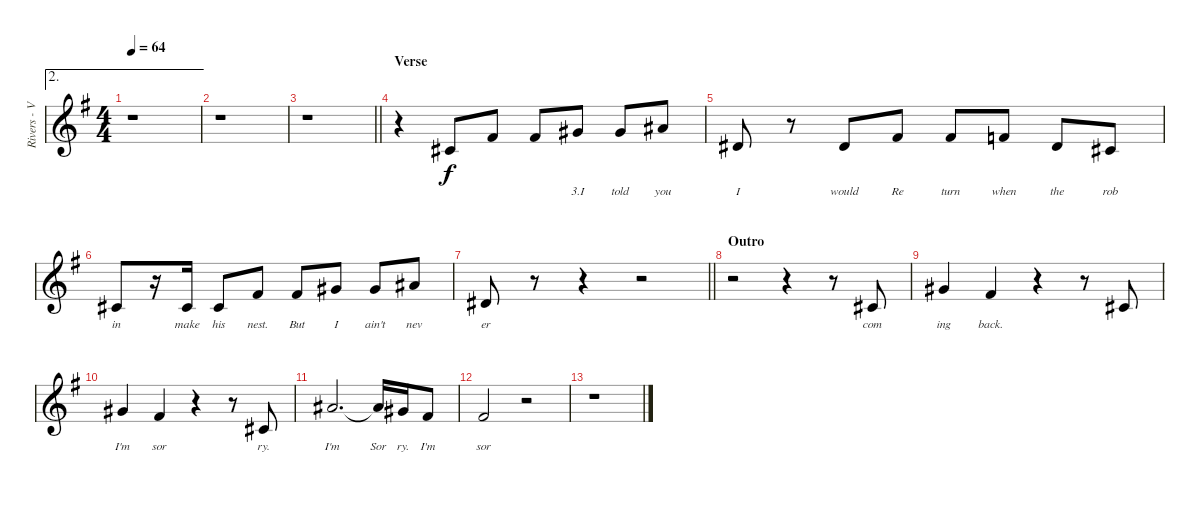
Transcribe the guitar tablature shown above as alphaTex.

\track ("Rivers - Voice" "Rivers - V") {instrument acousticguitarsteel}
\staff {score}
\tuning (Eb4 Bb3 Gb3 Db3 Ab2 Eb2) {hide}
\ae 2
\ts (4 4)
\tempo 64
\clef g2
\ks g
r.1{dy f} |
r.1 |
\barLineRight lightlight
r.1 |
\section ("" "Verse")
r.4 0.4.8{lyrics (0 "") lyrics (1 "") lyrics (2 "") lyrics (3 "") lyrics (4 "")} 0.3.8{lyrics (0 "") lyrics (1 "") lyrics (2 "") lyrics (3 "") lyrics (4 "")} 0.3.8{lyrics (0 "") lyrics (1 "") lyrics (2 "") lyrics (3 "") lyrics (4 "")} 2.3.8{lyrics (0 "3.I") lyrics (1 "") lyrics (2 "") lyrics (3 "") lyrics (4 "")} 2.3.8{lyrics (0 "told") lyrics (1 "") lyrics (2 "") lyrics (3 "") lyrics (4 "")} 0.2.8{lyrics (0 "you") lyrics (1 "") lyrics (2 "") lyrics (3 "") lyrics (4 "")} |
2.4.8{lyrics (0 "I") lyrics (1 "") lyrics (2 "") lyrics (3 "") lyrics (4 "")} r.8 2.4.8{lyrics (0 "would") lyrics (1 "") lyrics (2 "") lyrics (3 "") lyrics (4 "")} 0.3.8{lyrics (0 "Re") lyrics (1 "") lyrics (2 "") lyrics (3 "") lyrics (4 "")} 0.3.8{lyrics (0 "turn") lyrics (1 "") lyrics (2 "") lyrics (3 "") lyrics (4 "")} 4.4.8{lyrics (0 "when") lyrics (1 "") lyrics (2 "") lyrics (3 "") lyrics (4 "")} 2.4.8{lyrics (0 "the") lyrics (1 "") lyrics (2 "") lyrics (3 "") lyrics (4 "")} 0.4.8{lyrics (0 "rob") lyrics (1 "") lyrics (2 "") lyrics (3 "") lyrics (4 "")} |
0.4.8{lyrics (0 "in") lyrics (1 "") lyrics (2 "") lyrics (3 "") lyrics (4 "")} r.16 0.4.16{lyrics (0 "make") lyrics (1 "") lyrics (2 "") lyrics (3 "") lyrics (4 "")} 0.4.8{lyrics (0 "his") lyrics (1 "") lyrics (2 "") lyrics (3 "") lyrics (4 "")} 0.3.8{lyrics (0 "nest.") lyrics (1 "") lyrics (2 "") lyrics (3 "") lyrics (4 "")} 0.3.8{lyrics (0 "But") lyrics (1 "") lyrics (2 "") lyrics (3 "") lyrics (4 "")} 2.3.8{lyrics (0 "I") lyrics (1 "") lyrics (2 "") lyrics (3 "") lyrics (4 "")} 2.3.8{lyrics (0 "ain't") lyrics (1 "") lyrics (2 "") lyrics (3 "") lyrics (4 "")} 0.2.8{lyrics (0 "nev") lyrics (1 "") lyrics (2 "") lyrics (3 "") lyrics (4 "")} |
\barLineRight lightlight
2.4.8{lyrics (0 "er") lyrics (1 "") lyrics (2 "") lyrics (3 "") lyrics (4 "")} r.8 r.4 r.2 |
\section ("" "Outro")
r.2 r.4 r.8 0.4.8{lyrics (0 "com") lyrics (1 "") lyrics (2 "") lyrics (3 "") lyrics (4 "")} |
2.3.4{lyrics (0 "ing") lyrics (1 "") lyrics (2 "") lyrics (3 "") lyrics (4 "")} 0.3.4{lyrics (0 "back.") lyrics (1 "") lyrics (2 "") lyrics (3 "") lyrics (4 "")} r.4 r.8 0.4.8{lyrics (0 "") lyrics (1 "") lyrics (2 "") lyrics (3 "") lyrics (4 "")} |
2.3.4{lyrics (0 "I'm") lyrics (1 "") lyrics (2 "") lyrics (3 "") lyrics (4 "")} 0.3.4{lyrics (0 "sor") lyrics (1 "") lyrics (2 "") lyrics (3 "") lyrics (4 "")} r.4 r.8 0.4.8{lyrics (0 "ry.") lyrics (1 "") lyrics (2 "") lyrics (3 "") lyrics (4 "")} |
0.2.2{d lyrics (0 "I'm") lyrics (1 "") lyrics (2 "") lyrics (3 "") lyrics (4 "")} 0.2{t}.16{lyrics (0 "Sor") lyrics (1 "") lyrics (2 "") lyrics (3 "") lyrics (4 "")} 2.3.16{lyrics (0 "ry.") lyrics (1 "") lyrics (2 "") lyrics (3 "") lyrics (4 "")} 0.3.8{lyrics (0 "I'm") lyrics (1 "") lyrics (2 "") lyrics (3 "") lyrics (4 "")} |
0.3.2{lyrics (0 "sor") lyrics (1 "") lyrics (2 "") lyrics (3 "") lyrics (4 "")} r.2 |
r.1
